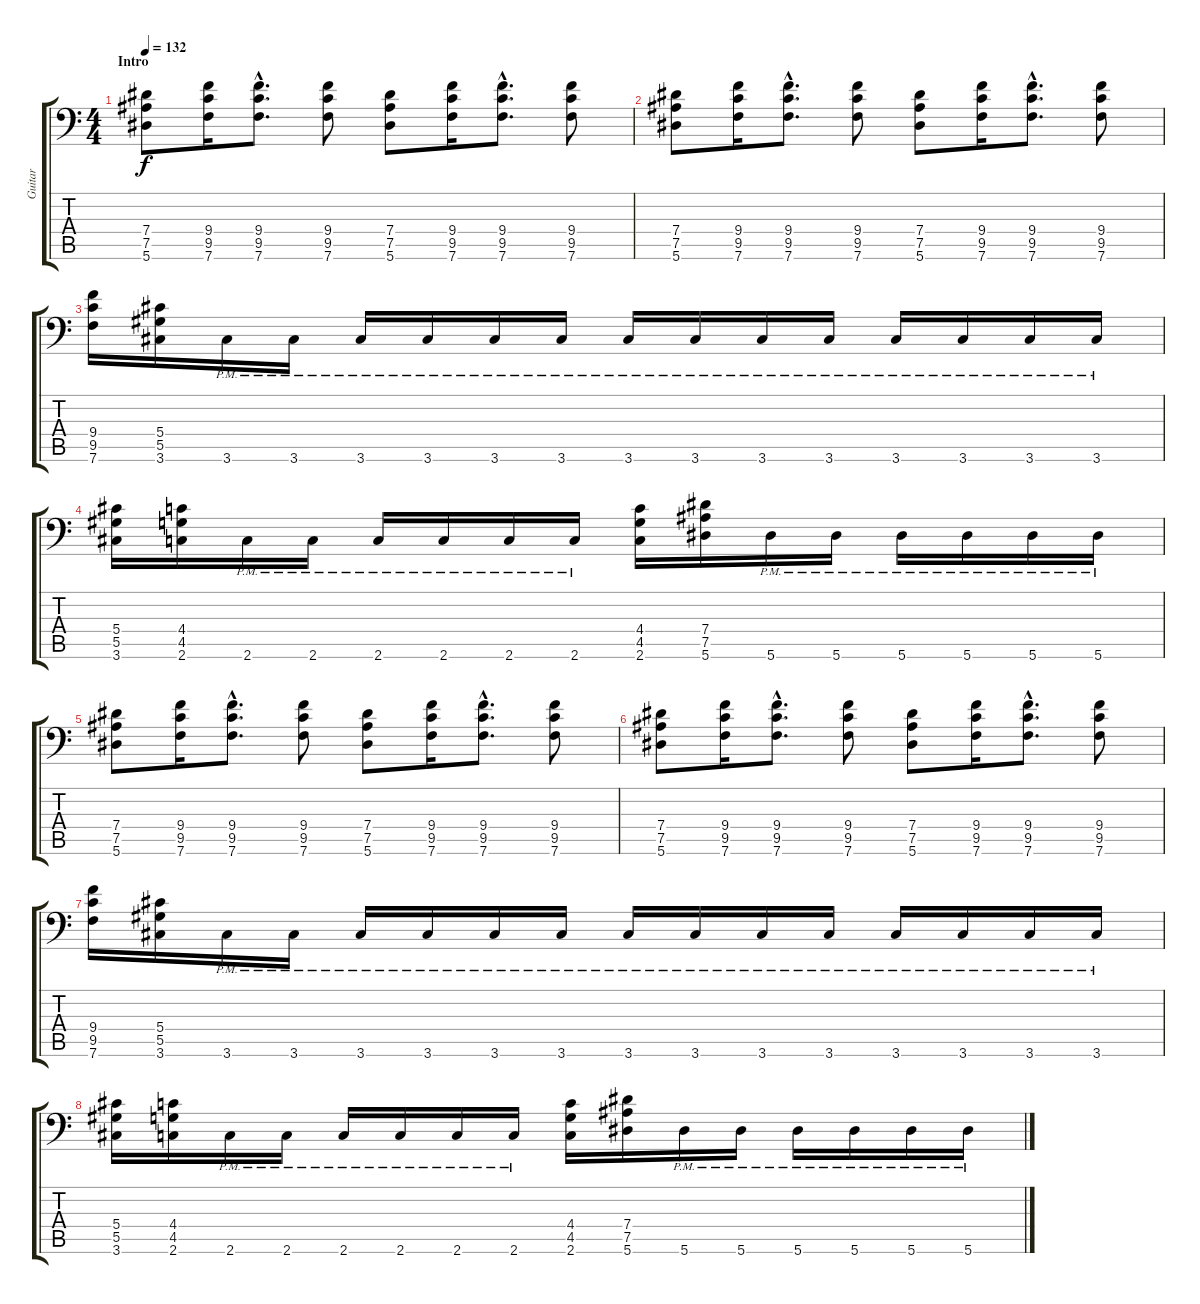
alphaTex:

\track ("Guitar" "Guitar") {instrument distortionguitar}
\staff {score tabs}
\tuning (Bb3 F3 Db3 Ab2 Eb2 Bb1) {hide}
\ts (4 4)
\section ("" "Intro")
\tempo 132
\clef f4
\ks c
(7.4 7.5 5.6).8{dy f instrument distortionguitar} (9.4 9.5 7.6).16 (9.4{hac} 9.5{hac} 7.6{hac}).8{d} (9.4 9.5 7.6).8 (7.4 7.5 5.6).8 (9.4 9.5 7.6).16 (9.4{hac} 9.5{hac} 7.6{hac}).8{d} (9.4 9.5 7.6).8 |
(7.4 7.5 5.6).8 (9.4 9.5 7.6).16 (9.4{hac} 9.5{hac} 7.6{hac}).8{d} (9.4 9.5 7.6).8 (7.4 7.5 5.6).8 (9.4 9.5 7.6).16 (9.4{hac} 9.5{hac} 7.6{hac}).8{d} (9.4 9.5 7.6).8 |
(9.4 9.5 7.6).16 (5.4 5.5 3.6).16 3.6{pm}.16 3.6{pm}.16 3.6{pm}.16 3.6{pm}.16 3.6{pm}.16 3.6{pm}.16 3.6{pm}.16 3.6{pm}.16 3.6{pm}.16 3.6{pm}.16 3.6{pm}.16 3.6{pm}.16 3.6{pm}.16 3.6{pm}.16 |
(5.4 5.5 3.6).16 (4.4 4.5 2.6).16 2.6{pm}.16 2.6{pm}.16 2.6{pm}.16 2.6{pm}.16 2.6{pm}.16 2.6{pm}.16 (4.4 4.5 2.6).16 (7.4 7.5 5.6).16 5.6{pm}.16 5.6{pm}.16 5.6{pm}.16 5.6{pm}.16 5.6{pm}.16 5.6{pm}.16 |
(7.4 7.5 5.6).8 (9.4 9.5 7.6).16 (9.4{hac} 9.5{hac} 7.6{hac}).8{d} (9.4 9.5 7.6).8 (7.4 7.5 5.6).8 (9.4 9.5 7.6).16 (9.4{hac} 9.5{hac} 7.6{hac}).8{d} (9.4 9.5 7.6).8 |
(7.4 7.5 5.6).8 (9.4 9.5 7.6).16 (9.4{hac} 9.5{hac} 7.6{hac}).8{d} (9.4 9.5 7.6).8 (7.4 7.5 5.6).8 (9.4 9.5 7.6).16 (9.4{hac} 9.5{hac} 7.6{hac}).8{d} (9.4 9.5 7.6).8 |
(9.4 9.5 7.6).16 (5.4 5.5 3.6).16 3.6{pm}.16 3.6{pm}.16 3.6{pm}.16 3.6{pm}.16 3.6{pm}.16 3.6{pm}.16 3.6{pm}.16 3.6{pm}.16 3.6{pm}.16 3.6{pm}.16 3.6{pm}.16 3.6{pm}.16 3.6{pm}.16 3.6{pm}.16 |
(5.4 5.5 3.6).16 (4.4 4.5 2.6).16 2.6{pm}.16 2.6{pm}.16 2.6{pm}.16 2.6{pm}.16 2.6{pm}.16 2.6{pm}.16 (4.4 4.5 2.6).16 (7.4 7.5 5.6).16 5.6{pm}.16 5.6{pm}.16 5.6{pm}.16 5.6{pm}.16 5.6{pm}.16 5.6{pm}.16
